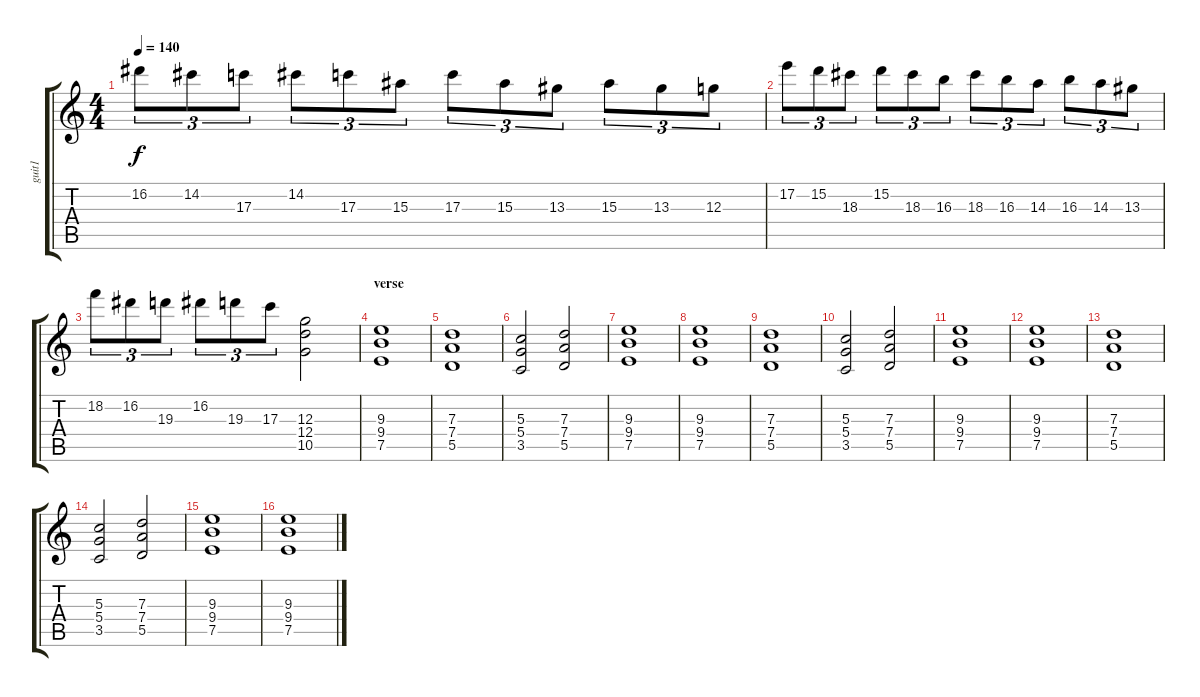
\track ("guit1" "guit1") {instrument distortionguitar}
\staff {score tabs}
\tuning (E4 B3 G3 D3 A2 E2) {hide}
\ts (4 4)
\tempo 140
\clef g2
\ks c
16.2.8{tu (3 2) dy f} 14.2.8{tu (3 2)} 17.3.8{tu (3 2)} 14.2.8{tu (3 2)} 17.3.8{tu (3 2)} 15.3.8{tu (3 2)} 17.3.8{tu (3 2)} 15.3.8{tu (3 2)} 13.3.8{tu (3 2)} 15.3.8{tu (3 2)} 13.3.8{tu (3 2)} 12.3.8{tu (3 2)} |
17.2.8{tu (3 2)} 15.2.8{tu (3 2)} 18.3.8{tu (3 2)} 15.2.8{tu (3 2)} 18.3.8{tu (3 2)} 16.3.8{tu (3 2)} 18.3.8{tu (3 2)} 16.3.8{tu (3 2)} 14.3.8{tu (3 2)} 16.3.8{tu (3 2)} 14.3.8{tu (3 2)} 13.3.8{tu (3 2)} |
18.2.8{tu (3 2)} 16.2.8{tu (3 2)} 19.3.8{tu (3 2)} 16.2.8{tu (3 2)} 19.3.8{tu (3 2)} 17.3.8{tu (3 2)} (12.3 12.4 10.5).2 |
\section ("" "verse")
(9.3 9.4 7.5).1 |
(7.3 7.4 5.5).1 |
(5.3 5.4 3.5).2 (7.3 7.4 5.5).2 |
(9.3 9.4 7.5).1 |
(9.3 9.4 7.5).1 |
(7.3 7.4 5.5).1 |
(5.3 5.4 3.5).2 (7.3 7.4 5.5).2 |
(9.3 9.4 7.5).1 |
(9.3 9.4 7.5).1 |
(7.3 7.4 5.5).1 |
(5.3 5.4 3.5).2 (7.3 7.4 5.5).2 |
(9.3 9.4 7.5).1 |
(9.3 9.4 7.5).1
